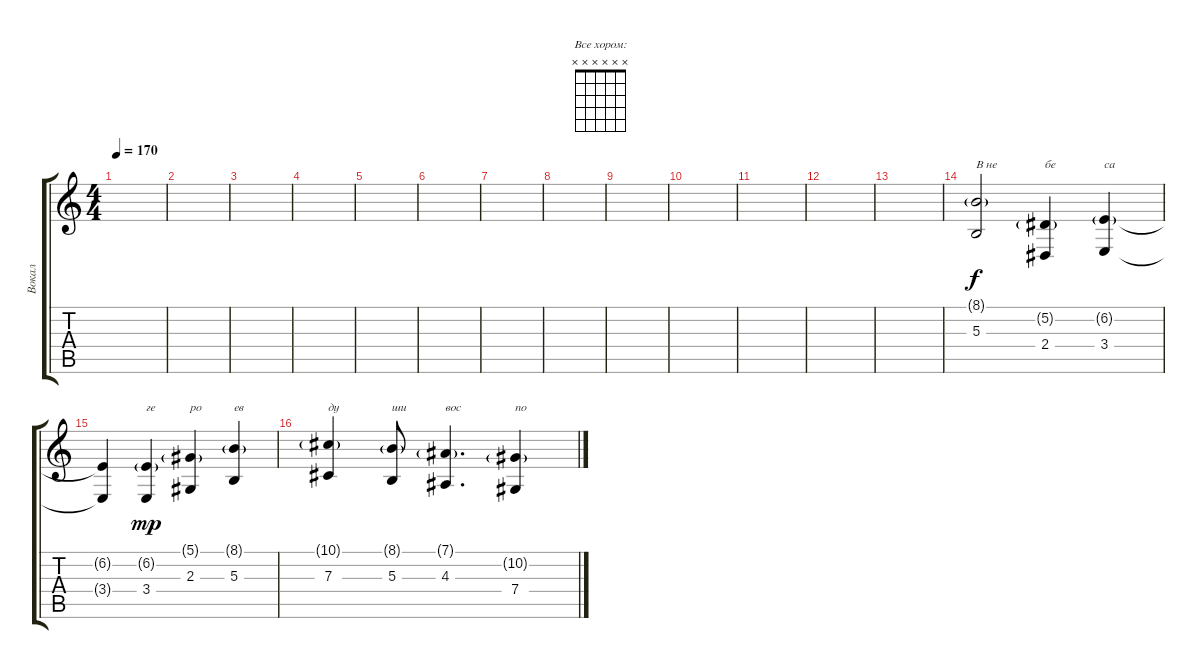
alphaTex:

\track ("Вокал" "Вокал") {instrument bassoon}
\staff {score tabs}
\tuning (Eb4 Bb3 Gb3 Db3 Ab2 Eb2) {hide}
\chord ("Все хором:" x x x x x x)
\ts (4 4)
\tempo 170
\clef g2
\ks c
|
|
|
|
|
|
|
|
|
|
|
|
|
(8.1{g} 5.3).2{txt "В не" instrument voiceoohs} (5.2{g} 2.4).4{txt "бе"} (6.2{g} 3.4).4{txt "са"} |
(6.2{t} 3.4{t}).4{dy f} (6.2{g} 3.4).4{txt "ге" dy mp} (5.1{g} 2.3).4{txt "ро"} (8.1{g} 5.3).4{txt "ев"} |
(10.1{g} 7.3).4{txt "ду"} (8.1{g} 5.3).8{txt "ши"} (7.1{g} 4.3).4{d txt "вос"} (10.2{g} 7.4).4{txt "по"}
